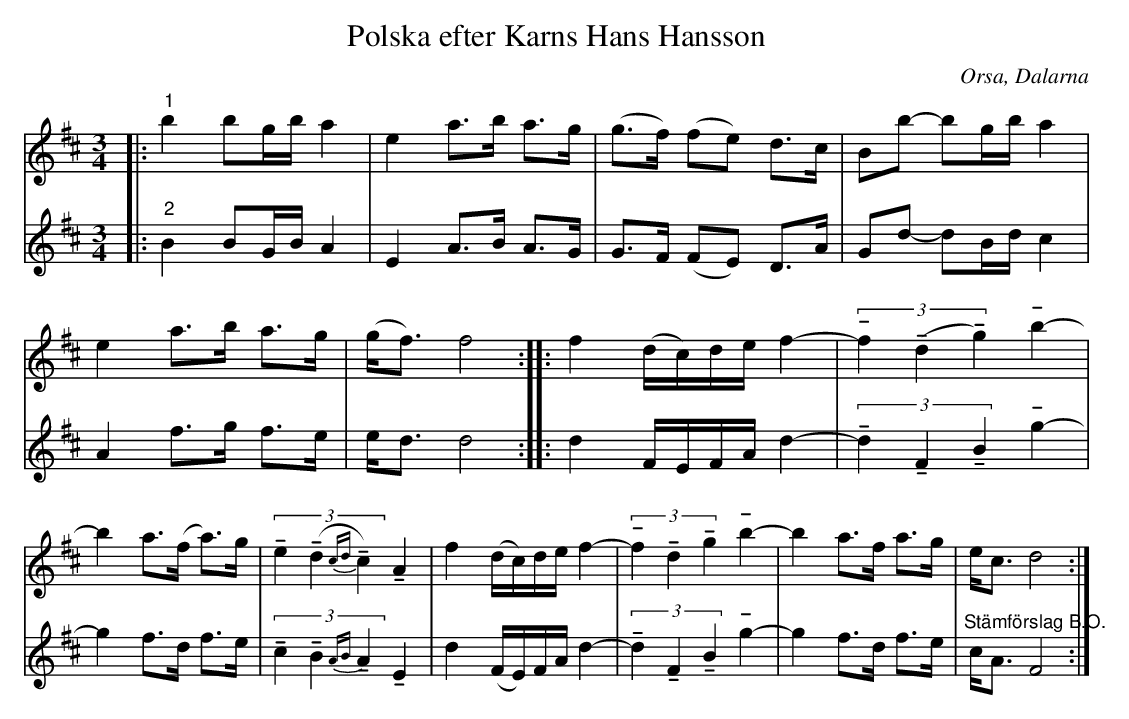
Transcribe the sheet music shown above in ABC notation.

X:1
T:Polska efter Karns Hans Hansson
O:Orsa, Dalarna
L:1/8
M:3/4
U:t=tenuto
K:D
V:1
|:"^1" b2 bg/b/ a2 | e2 a>b a>g | (g>f) (fe) d>c | Bb- bg/b/ a2 | e2 a>b a>g | (g<f) f4 ::
f2 (d/c/)d/e/ f2- | (3tf2 (td2 tg2) tb2- | b2 a>(f a>)g | (3te2 (td2{cd} tc2) tA2 |
f2 (d/c/)d/e/ f2- | (3tf2 td2 tg2 tb2- | b2 a>f a>g | e<c d4 :|
V:2
|:"^2" B2 BG/B/ A2 | E2 A>B A>G | G>F (FE) D>A | Gd- dB/d/ c2 | A2 f>g f>e | e<d d4 ::
d2 F/E/F/A/ d2- | (3td2 tF2 tB2 tg2- | g2 f>d f>e | (3tc2 tB2{AB} tA2 tE2 |
d2 (F/E/)F/A/ d2- | (3td2 tF2 tB2 tg2- | g2 f>d f>e |"^Stämförslag B.O." c<A F4 :|
